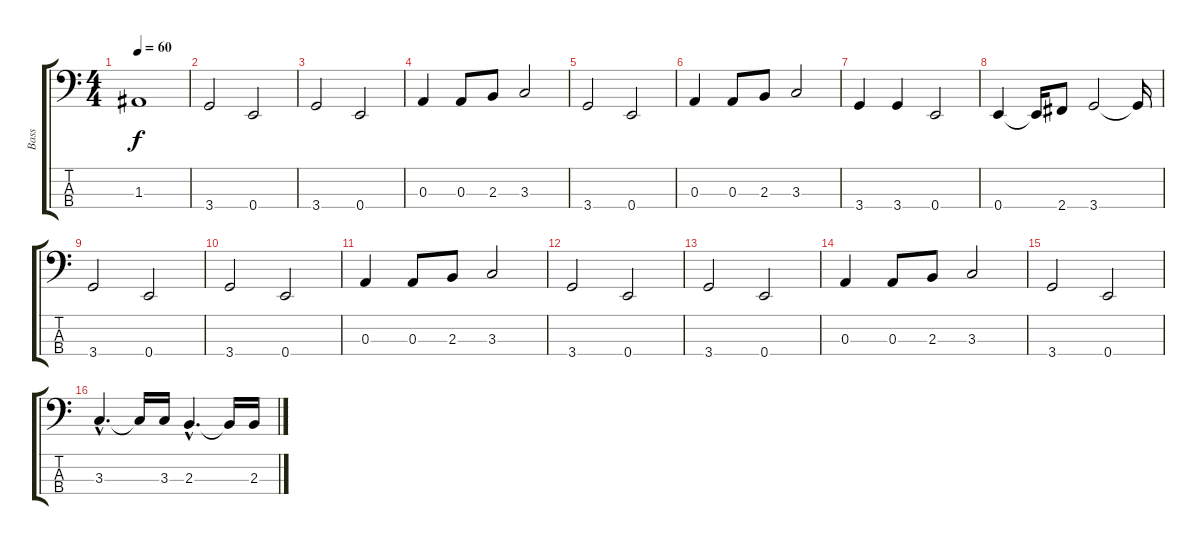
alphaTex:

\track ("Bass" "Bass") {instrument electricbassfinger}
\staff {score tabs}
\tuning (G2 D2 A1 E1) {hide}
\ts (4 4)
\tempo 60
\clef f4
\ks c
1.3.1{dy f} |
3.4.2 0.4.2 |
3.4.2 0.4.2 |
0.3.4 0.3.8 2.3.8 3.3.2 |
3.4.2 0.4.2 |
0.3.4 0.3.8 2.3.8 3.3.2 |
3.4.4 3.4.4 0.4.2 |
0.4.4 0.4{t}.16 2.4.8 3.4.2 3.4{t}.16 |
3.4.2 0.4.2 |
3.4.2 0.4.2 |
0.3.4 0.3.8 2.3.8 3.3.2 |
3.4.2 0.4.2 |
3.4.2 0.4.2 |
0.3.4 0.3.8 2.3.8 3.3.2 |
3.4.2 0.4.2 |
3.3{hac}.4{d} 3.3{t}.16 3.3.16 2.3{hac}.4{d} 2.3{t}.16 2.3.16
